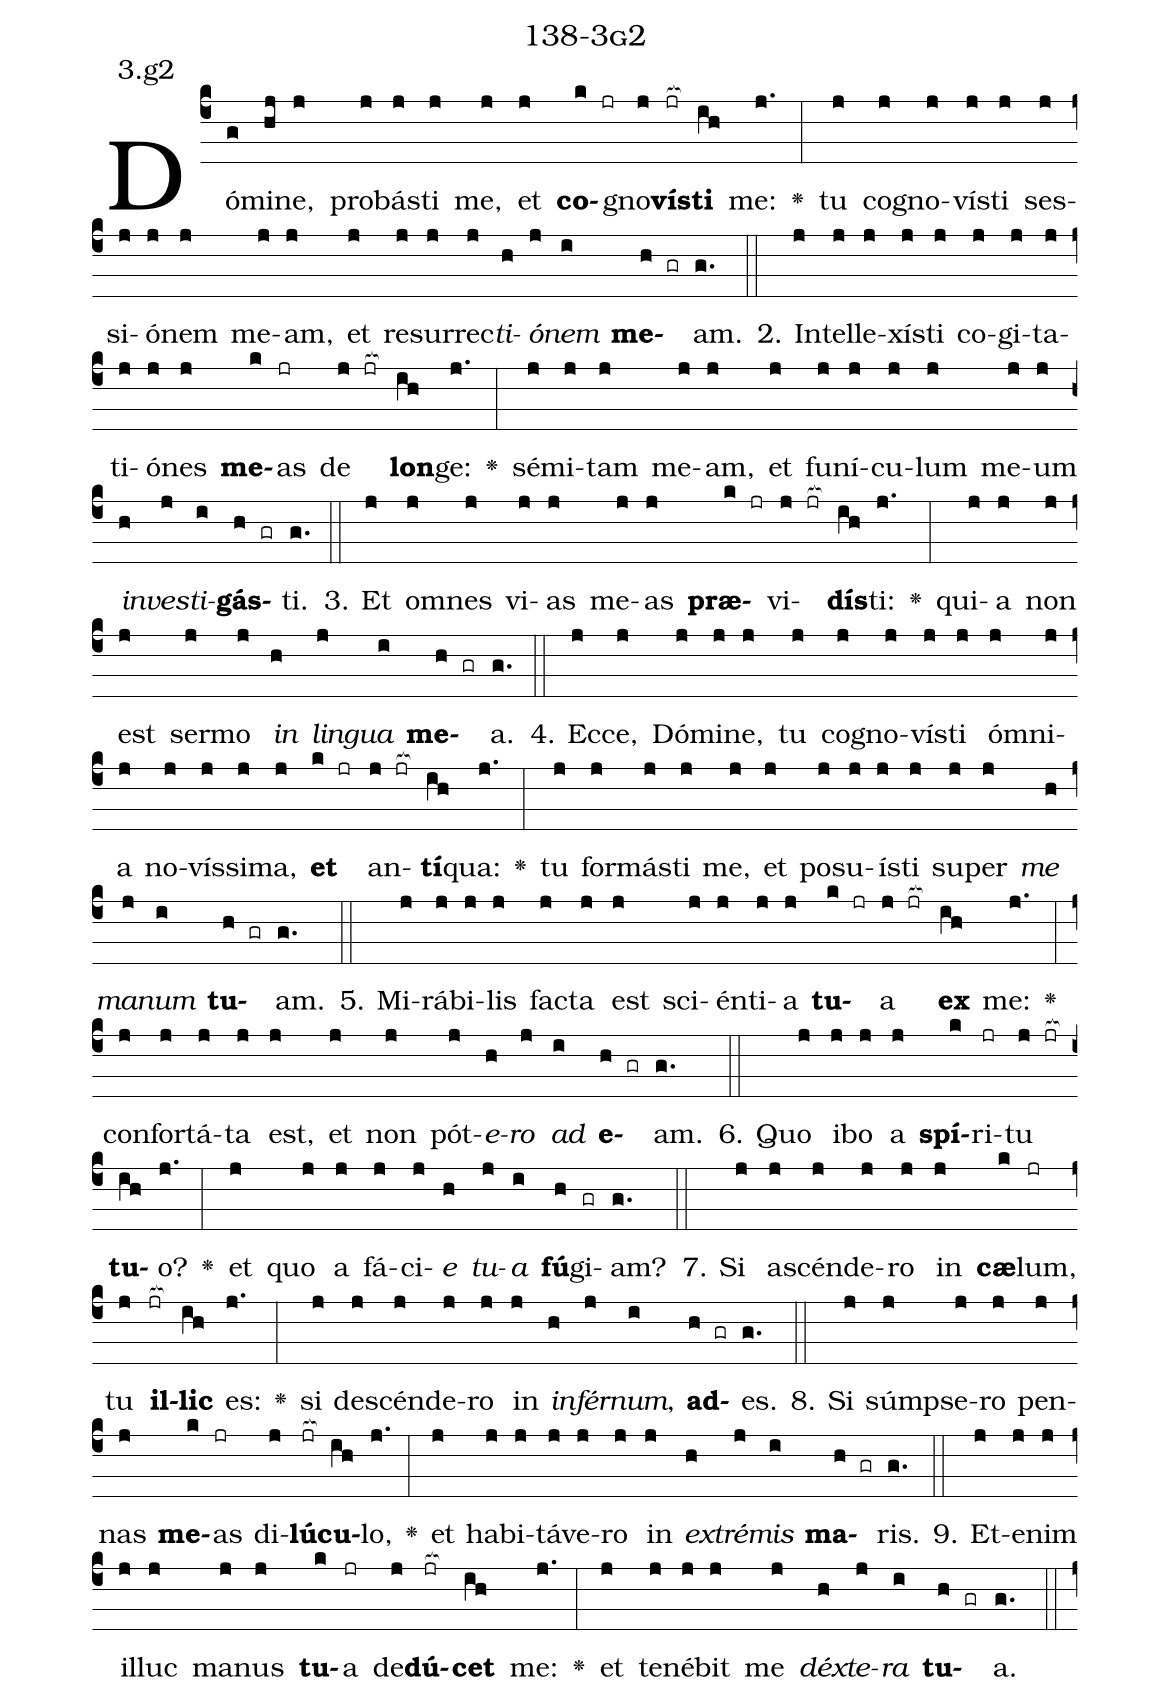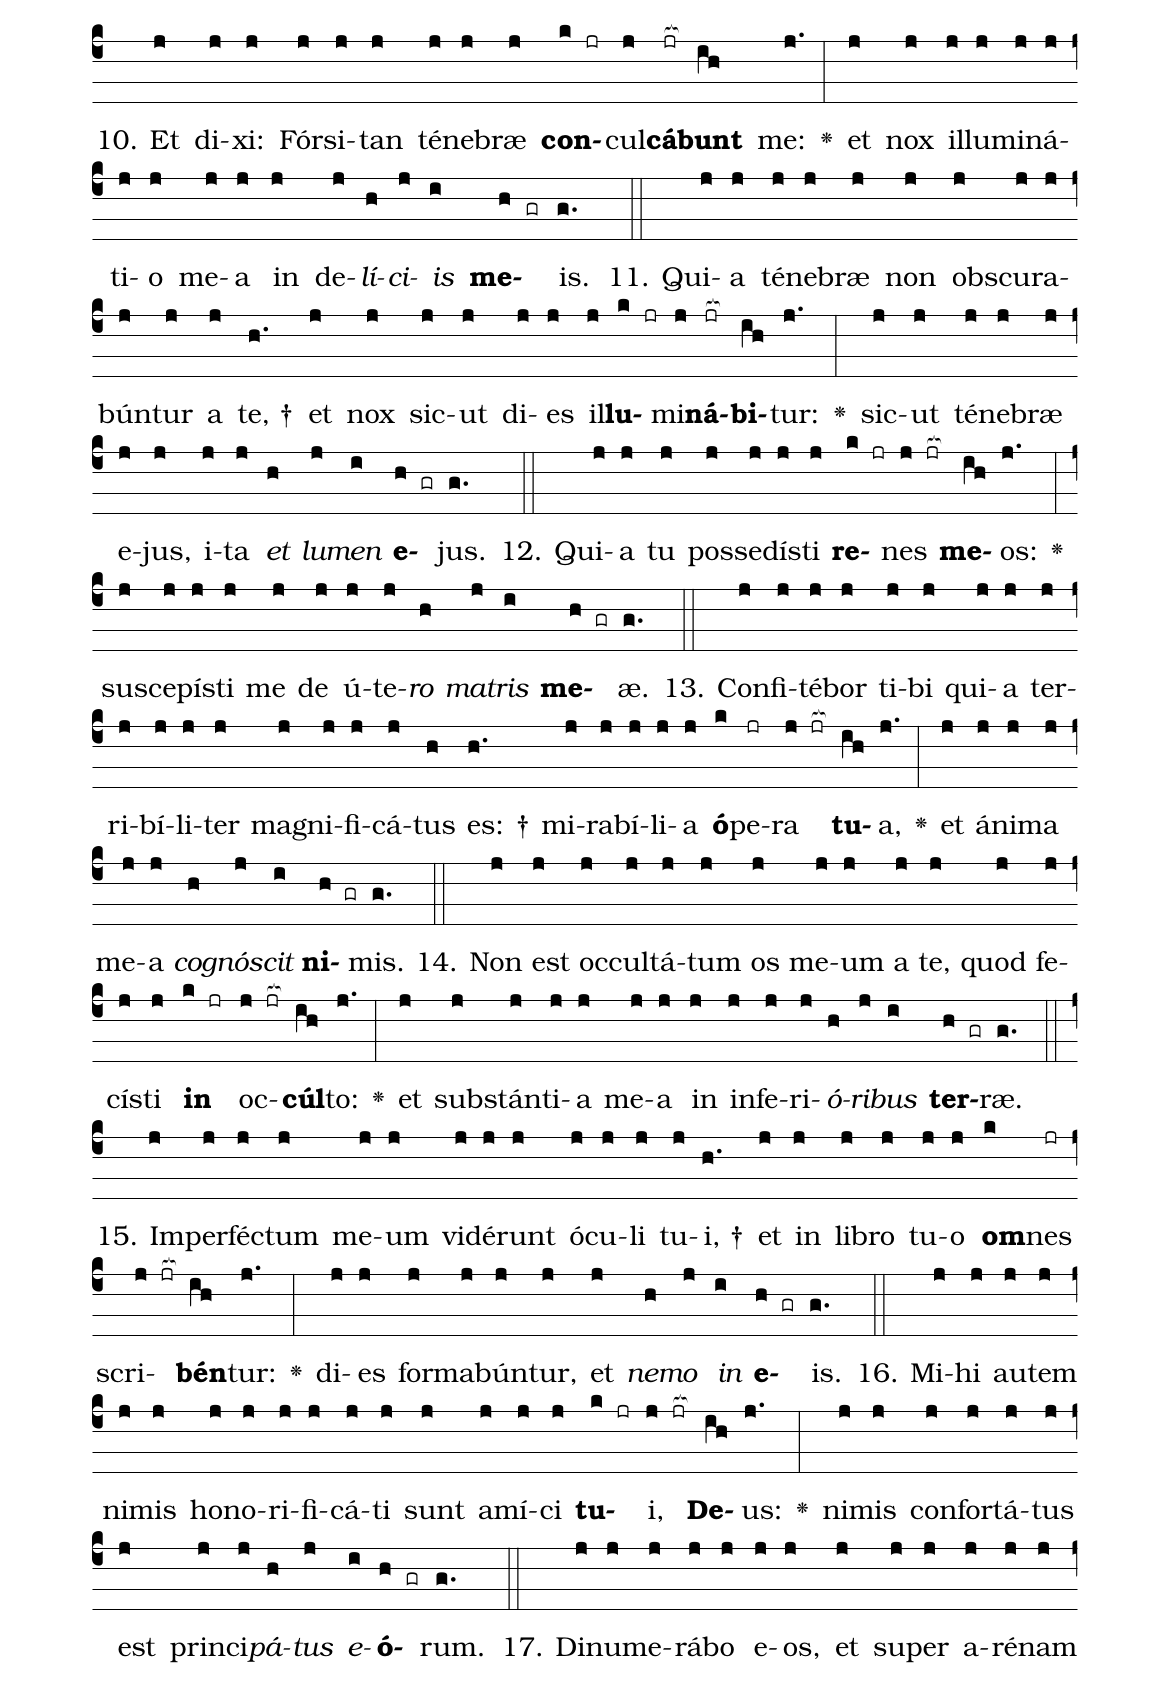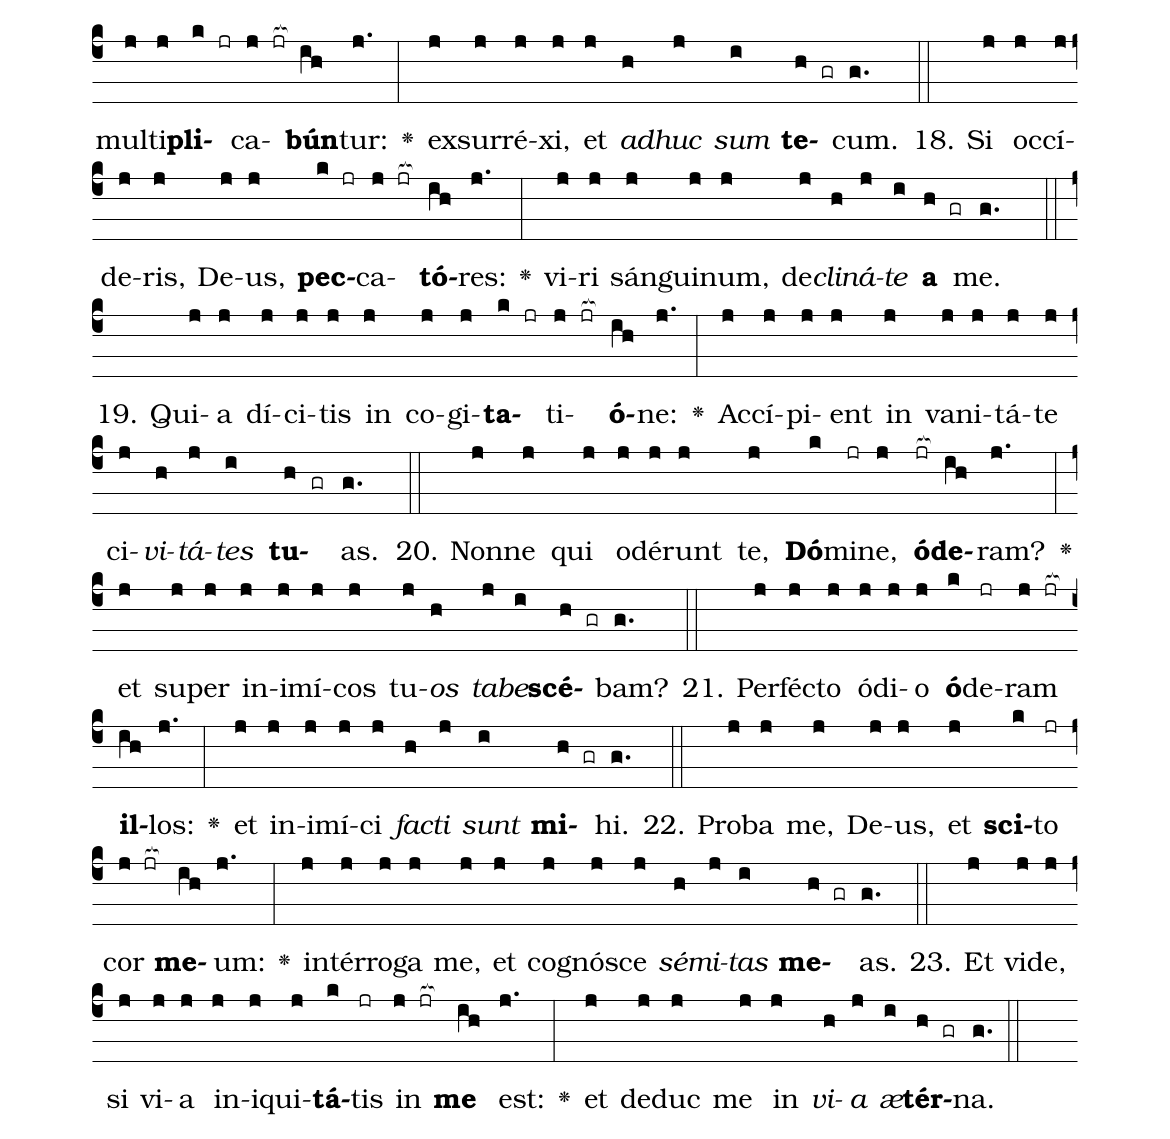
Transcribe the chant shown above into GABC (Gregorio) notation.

name: 138-3g2;
annotation: 3.g2;
%%
(c4)Dó(g)mi(hj)ne,(j) pro(j)bás(j)ti(j) me,(j) et(j) <b>co</b>(k jr)gno(j)<b>vís</b>(jr[ocb:1{])<b>ti</b>(ih[ocb:0}]) me:(j.) <v>\greheightstar</v>(:) tu(j) co(j)gno(j)vís(j)ti(j) ses(j)si(j)ó(j)nem(j) me(j)am,(j) et(j) re(j)sur(j)rec(j)<i>ti</i>(h)<i>ó</i>(j)<i>nem</i>(i) <b>me</b>(h gr)am.(g.) (::)
2. In(j)tel(j)le(j)xís(j)ti(j) co(j)gi(j)ta(j)ti(j)ó(j)nes(j) <b>me</b>(k)as(jr) de(j jr[ocb:1{]) <b>lon</b>(ih[ocb:0}])ge:(j.) <v>\greheightstar</v>(:) sé(j)mi(j)tam(j) me(j)am,(j) et(j) fu(j)ní(j)cu(j)lum(j) me(j)um(j) <i>in</i>(h)<i>ves</i>(j)<i>ti</i>(i)<b>gás</b>(h gr)ti.(g.) (::)
3. Et(j) om(j)nes(j) vi(j)as(j) me(j)as(j) <b>præ</b>(k jr)vi(j jr[ocb:1{])<b>dís</b>(ih[ocb:0}])ti:(j.) <v>\greheightstar</v>(:) qui(j)a(j) non(j) est(j) ser(j)mo(j) <i>in</i>(h) <i>lin</i>(j)<i>gua</i>(i) <b>me</b>(h gr)a.(g.) (::)
4. Ec(j)ce,(j) Dó(j)mi(j)ne,(j) tu(j) co(j)gno(j)vís(j)ti(j) óm(j)ni(j)a(j) no(j)vís(j)si(j)ma,(j) <b>et</b>(k jr) an(j jr[ocb:1{])<b>tí</b>(ih[ocb:0}])qua:(j.) <v>\greheightstar</v>(:) tu(j) for(j)más(j)ti(j) me,(j) et(j) po(j)su(j)ís(j)ti(j) su(j)per(j) <i>me</i>(h) <i>ma</i>(j)<i>num</i>(i) <b>tu</b>(h gr)am.(g.) (::)
5. Mi(j)rá(j)bi(j)lis(j) fac(j)ta(j) est(j) sci(j)én(j)ti(j)a(j) <b>tu</b>(k jr)a(j jr[ocb:1{]) <b>ex</b>(ih[ocb:0}]) me:(j.) <v>\greheightstar</v>(:) con(j)for(j)tá(j)ta(j) est,(j) et(j) non(j) pót(j)<i>e</i>(h)<i>ro</i>(j) <i>ad</i>(i) <b>e</b>(h gr)am.(g.) (::)
6. Quo(j) i(j)bo(j) a(j) <b>spí</b>(k)ri(jr)tu(j jr[ocb:1{]) <b>tu</b>(ih[ocb:0}])o?(j.) <v>\greheightstar</v>(:) et(j) quo(j) a(j) fá(j)ci(j)<i>e</i>(h) <i>tu</i>(j)<i>a</i>(i) <b>fú</b>(h)gi(gr)am?(g.) (::)
7. Si(j) a(j)scén(j)de(j)ro(j) in(j) <b>cæ</b>(k)lum,(jr) tu(j) <b>il</b>(jr[ocb:1{])<b>lic</b>(ih[ocb:0}]) es:(j.) <v>\greheightstar</v>(:) si(j) de(j)scén(j)de(j)ro(j) in(j) <i>in</i>(h)<i>fér</i>(j)<i>num</i>,(i) <b>ad</b>(h gr)es.(g.) (::)
8. Si(j) súmp(j)se(j)ro(j) pen(j)nas(j) <b>me</b>(k)as(jr) di(j)<b>lú</b>(jr[ocb:1{])<b>cu</b>(ih[ocb:0}])lo,(j.) <v>\greheightstar</v>(:) et(j) ha(j)bi(j)tá(j)ve(j)ro(j) in(j) <i>ex</i>(h)<i>tré</i>(j)<i>mis</i>(i) <b>ma</b>(h gr)ris.(g.) (::)
9. Et(j)e(j)nim(j) il(j)luc(j) ma(j)nus(j) <b>tu</b>(k)a(jr) de(j)<b>dú</b>(jr[ocb:1{])<b>cet</b>(ih[ocb:0}]) me:(j.) <v>\greheightstar</v>(:) et(j) te(j)né(j)bit(j) me(j) <i>déx</i>(h)<i>te</i>(j)<i>ra</i>(i) <b>tu</b>(h gr)a.(g.) (::)
10. Et(j) di(j)xi:(j) Fór(j)si(j)tan(j) té(j)ne(j)bræ(j) <b>con</b>(k jr)cul(j)<b>cá</b>(jr[ocb:1{])<b>bunt</b>(ih[ocb:0}]) me:(j.) <v>\greheightstar</v>(:) et(j) nox(j) il(j)lu(j)mi(j)ná(j)ti(j)o(j) me(j)a(j) in(j) de(j)<i>lí</i>(h)<i>ci</i>(j)<i>is</i>(i) <b>me</b>(h gr)is.(g.) (::)
11. Qui(j)a(j) té(j)ne(j)bræ(j) non(j) obs(j)cu(j)ra(j)bún(j)tur(j) a(j) te, †(h.) et(j) nox(j) sic(j)ut(j) di(j)es(j) il(j)<b>lu</b>(k jr)mi(j)<b>ná</b>(jr[ocb:1{])<b>bi</b>(ih[ocb:0}])tur:(j.) <v>\greheightstar</v>(:) sic(j)ut(j) té(j)ne(j)bræ(j) e(j)jus,(j) i(j)ta(j) <i>et</i>(h) <i>lu</i>(j)<i>men</i>(i) <b>e</b>(h gr)jus.(g.) (::)
12. Qui(j)a(j) tu(j) pos(j)se(j)dís(j)ti(j) <b>re</b>(k jr)nes(j jr[ocb:1{]) <b>me</b>(ih[ocb:0}])os:(j.) <v>\greheightstar</v>(:) su(j)sce(j)pís(j)ti(j) me(j) de(j) ú(j)te(j)<i>ro</i>(h) <i>ma</i>(j)<i>tris</i>(i) <b>me</b>(h gr)æ.(g.) (::)
13. Con(j)fi(j)té(j)bor(j) ti(j)bi(j) qui(j)a(j) ter(j)ri(j)bí(j)li(j)ter(j) ma(j)gni(j)fi(j)cá(j)tus(h) es: †(h.) mi(j)ra(j)bí(j)li(j)a(j) <b>ó</b>(k)pe(jr)ra(j jr[ocb:1{]) <b>tu</b>(ih[ocb:0}])a,(j.) <v>\greheightstar</v>(:) et(j) á(j)ni(j)ma(j) me(j)a(j) <i>co</i>(h)<i>gnó</i>(j)<i>scit</i>(i) <b>ni</b>(h gr)mis.(g.) (::)
14. Non(j) est(j) oc(j)cul(j)tá(j)tum(j) os(j) me(j)um(j) a(j) te,(j) quod(j) fe(j)cís(j)ti(j) <b>in</b>(k jr) oc(j jr[ocb:1{])<b>cúl</b>(ih[ocb:0}])to:(j.) <v>\greheightstar</v>(:) et(j) sub(j)stán(j)ti(j)a(j) me(j)a(j) in(j) in(j)fe(j)ri(j)<i>ó</i>(h)<i>ri</i>(j)<i>bus</i>(i) <b>ter</b>(h gr)ræ.(g.) (::)
15. Im(j)per(j)féc(j)tum(j) me(j)um(j) vi(j)dé(j)runt(j) ó(j)cu(j)li(j) tu(j)i, †(h.) et(j) in(j) li(j)bro(j) tu(j)o(j) <b>om</b>(k)nes(jr) scri(j jr[ocb:1{])<b>bén</b>(ih[ocb:0}])tur:(j.) <v>\greheightstar</v>(:) di(j)es(j) for(j)ma(j)bún(j)tur,(j) et(j) <i>ne</i>(h)<i>mo</i>(j) <i>in</i>(i) <b>e</b>(h gr)is.(g.) (::)
16. Mi(j)hi(j) au(j)tem(j) ni(j)mis(j) ho(j)no(j)ri(j)fi(j)cá(j)ti(j) sunt(j) a(j)mí(j)ci(j) <b>tu</b>(k jr)i,(j jr[ocb:1{]) <b>De</b>(ih[ocb:0}])us:(j.) <v>\greheightstar</v>(:) ni(j)mis(j) con(j)for(j)tá(j)tus(j) est(j) prin(j)ci(j)<i>pá</i>(h)<i>tus</i>(j) <i>e</i>(i)<b>ó</b>(h gr)rum.(g.) (::)
17. Di(j)nu(j)me(j)rá(j)bo(j) e(j)os,(j) et(j) su(j)per(j) a(j)ré(j)nam(j) mul(j)ti(j)<b>pli</b>(k jr)ca(j jr[ocb:1{])<b>bún</b>(ih[ocb:0}])tur:(j.) <v>\greheightstar</v>(:) ex(j)sur(j)ré(j)xi,(j) et(j) <i>ad</i>(h)<i>huc</i>(j) <i>sum</i>(i) <b>te</b>(h gr)cum.(g.) (::)
18. Si(j) oc(j)cí(j)de(j)ris,(j) De(j)us,(j) <b>pec</b>(k jr)ca(j jr[ocb:1{])<b>tó</b>(ih[ocb:0}])res:(j.) <v>\greheightstar</v>(:) vi(j)ri(j) sán(j)gui(j)num,(j) de(j)<i>cli</i>(h)<i>ná</i>(j)<i>te</i>(i) <b>a</b>(h gr) me.(g.) (::)
19. Qui(j)a(j) dí(j)ci(j)tis(j) in(j) co(j)gi(j)<b>ta</b>(k jr)ti(j jr[ocb:1{])<b>ó</b>(ih[ocb:0}])ne:(j.) <v>\greheightstar</v>(:) Ac(j)cí(j)pi(j)ent(j) in(j) va(j)ni(j)tá(j)te(j) ci(j)<i>vi</i>(h)<i>tá</i>(j)<i>tes</i>(i) <b>tu</b>(h gr)as.(g.) (::)
20. Non(j)ne(j) qui(j) o(j)dé(j)runt(j) te,(j) <b>Dó</b>(k)mi(jr)ne,(j) <b>ó</b>(jr[ocb:1{])<b>de</b>(ih[ocb:0}])ram?(j.) <v>\greheightstar</v>(:) et(j) su(j)per(j) in(j)i(j)mí(j)cos(j) tu(j)<i>os</i>(h) <i>ta</i>(j)<i>be</i>(i)<b>scé</b>(h gr)bam?(g.) (::)
21. Per(j)féc(j)to(j) ó(j)di(j)o(j) <b>ó</b>(k)de(jr)ram(j jr[ocb:1{]) <b>il</b>(ih[ocb:0}])los:(j.) <v>\greheightstar</v>(:) et(j) in(j)i(j)mí(j)ci(j) <i>fac</i>(h)<i>ti</i>(j) <i>sunt</i>(i) <b>mi</b>(h gr)hi.(g.) (::)
22. Pro(j)ba(j) me,(j) De(j)us,(j) et(j) <b>sci</b>(k)to(jr) cor(j jr[ocb:1{]) <b>me</b>(ih[ocb:0}])um:(j.) <v>\greheightstar</v>(:) in(j)tér(j)ro(j)ga(j) me,(j) et(j) co(j)gnó(j)sce(j) <i>sé</i>(h)<i>mi</i>(j)<i>tas</i>(i) <b>me</b>(h gr)as.(g.) (::)
23. Et(j) vi(j)de,(j) si(j) vi(j)a(j) in(j)i(j)qui(j)<b>tá</b>(k)tis(jr) in(j jr[ocb:1{]) <b>me</b>(ih[ocb:0}]) est:(j.) <v>\greheightstar</v>(:) et(j) de(j)duc(j) me(j) in(j) <i>vi</i>(h)<i>a</i>(j) <i>æ</i>(i)<b>tér</b>(h gr)na.(g.) (::)
